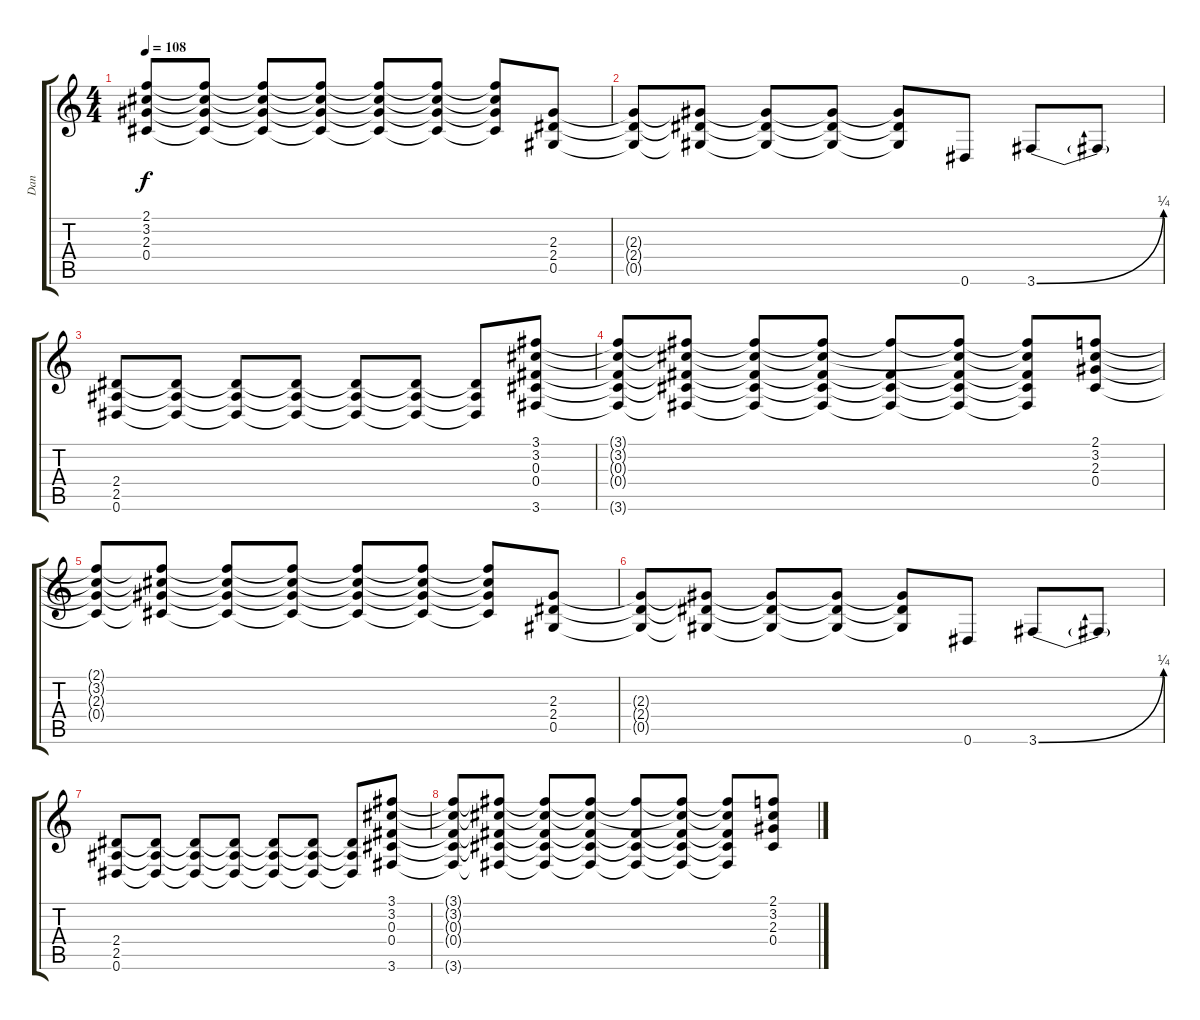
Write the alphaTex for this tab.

\track ("Dan" "Dan") {instrument acousticguitarsteel}
\staff {score tabs}
\tuning (Eb4 Bb3 Gb3 Db3 Ab2 Eb2) {hide}
\ts (4 4)
\tempo 108
\clef g2
\ks c
(2.1{t} 3.2{t} 2.3{t} 0.4{t}).8{dy f} (2.1{t} 3.2{t} 2.3{t} 0.4{t}).8 (2.1{t} 3.2{t} 2.3{t} 0.4{t}).8 (2.1{t} 3.2{t} 2.3{t} 0.4{t}).8 (2.1{t} 3.2{t} 2.3{t} 0.4{t}).8 (2.1{t} 3.2{t} 2.3{t} 0.4{t}).8 (2.1{t} 3.2{t} 2.3{t} 0.4{t}).8 (2.3 2.4 0.5).8 |
(2.3{t} 2.4{t} 0.5{t}).8 (2.3{t} 2.4{t} 0.5{t}).8 (2.3{t} 2.4{t} 0.5{t}).8 (2.3{t} 2.4{t} 0.5{t}).8 (2.3{t} 2.4{t} 0.5{t}).8 0.6.8 3.6{be (bend 0 0 60 1)}.8 3.6{t}.8 |
(2.4 2.5 0.6).8 (2.4{t} 2.5{t} 0.6{t}).8 (2.4{t} 2.5{t} 0.6{t}).8 (2.4{t} 2.5{t} 0.6{t}).8 (2.4{t} 2.5{t} 0.6{t}).8 (2.4{t} 2.5{t} 0.6{t}).8 (2.4{t} 2.5{t} 0.6{t}).8 (3.1 3.2 0.3 0.4 3.6).8 |
(3.1{t} 3.2{t} 0.3{t} 0.4{t} 3.6{t}).8 (3.1{t} 3.2{t} 0.3{t} 0.4{t} 3.6{t}).8 (3.1{t} 3.2{t} 0.3{t} 0.4{t} 3.6{t}).8 (3.1{t} 3.2{t} 0.3{t} 0.4{t} 3.6{t}).8 (3.1{t} 0.3{t} 0.4{t} 3.6{t}).8 (3.1{t} 3.2{t} 0.3{t} 0.4{t} 3.6{t}).8 (3.1{t} 3.2{t} 0.3{t} 0.4{t} 3.6{t}).8 (2.1 3.2 2.3 0.4).8 |
(2.1{t} 3.2{t} 2.3{t} 0.4{t}).8 (2.1{t} 3.2{t} 2.3{t} 0.4{t}).8 (2.1{t} 3.2{t} 2.3{t} 0.4{t}).8 (2.1{t} 3.2{t} 2.3{t} 0.4{t}).8 (2.1{t} 3.2{t} 2.3{t} 0.4{t}).8 (2.1{t} 3.2{t} 2.3{t} 0.4{t}).8 (2.1{t} 3.2{t} 2.3{t} 0.4{t}).8 (2.3 2.4 0.5).8 |
(2.3{t} 2.4{t} 0.5{t}).8 (2.3{t} 2.4{t} 0.5{t}).8 (2.3{t} 2.4{t} 0.5{t}).8 (2.3{t} 2.4{t} 0.5{t}).8 (2.3{t} 2.4{t} 0.5{t}).8 0.6.8 3.6{be (bend 0 0 60 1)}.8 3.6{t}.8 |
(2.4 2.5 0.6).8 (2.4{t} 2.5{t} 0.6{t}).8 (2.4{t} 2.5{t} 0.6{t}).8 (2.4{t} 2.5{t} 0.6{t}).8 (2.4{t} 2.5{t} 0.6{t}).8 (2.4{t} 2.5{t} 0.6{t}).8 (2.4{t} 2.5{t} 0.6{t}).8 (3.1 3.2 0.3 0.4 3.6).8 |
(3.1{t} 3.2{t} 0.3{t} 0.4{t} 3.6{t}).8 (3.1{t} 3.2{t} 0.3{t} 0.4{t} 3.6{t}).8 (3.1{t} 3.2{t} 0.3{t} 0.4{t} 3.6{t}).8 (3.1{t} 3.2{t} 0.3{t} 0.4{t} 3.6{t}).8 (3.1{t} 0.3{t} 0.4{t} 3.6{t}).8 (3.1{t} 3.2{t} 0.3{t} 0.4{t} 3.6{t}).8 (3.1{t} 3.2{t} 0.3{t} 0.4{t} 3.6{t}).8 (2.1 3.2 2.3 0.4).8
